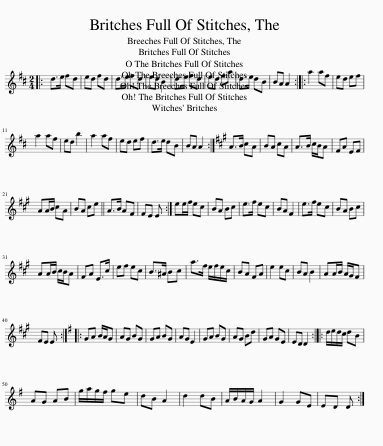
X:1
L:1/8
M:2/4
I:linebreak $
K:D
V:1 treble
V:1
|: d>e fd | ed fd | d>e fd | ed B2 | d>e fd | %5
 ed fa | d>e dB | BA A2 :: a2 af | ed ef |$ %10
 a2 af | ed b2 | a2 af | ed ef | d>e dB | %15
 BA A2 :|[K:A] A>B cA | BA cA | A>B c/B/A | FA EF |$ %20
 AA/B/ cA | BA ce || A>B AF | FE E :| ee/f/ ec | %25
 BA Bc | e>f ec | BA F2 | e>f ec | BA Bc |$ %30
 AA/B/ c/B/A | FA E>c | ef ec | B>^A Bc | a>f e/f/e/c/ | %35
 BA FA | e2 ec | BA B2 | AA/B/ A/G/F |$ FE E :: %40
[K:G] GA B/A/G | AG BG | GA BG | AG E2 | GA BG | %45
 AG Bd | GA GE | ED D2 :: d/e/d/c/ dB |$ AG AB | %50
 g/a/g/f/ ge | dB A2 | d2 dB | A/B/A/G/ A2 | G2 GE | %55
 ED D :| %56
